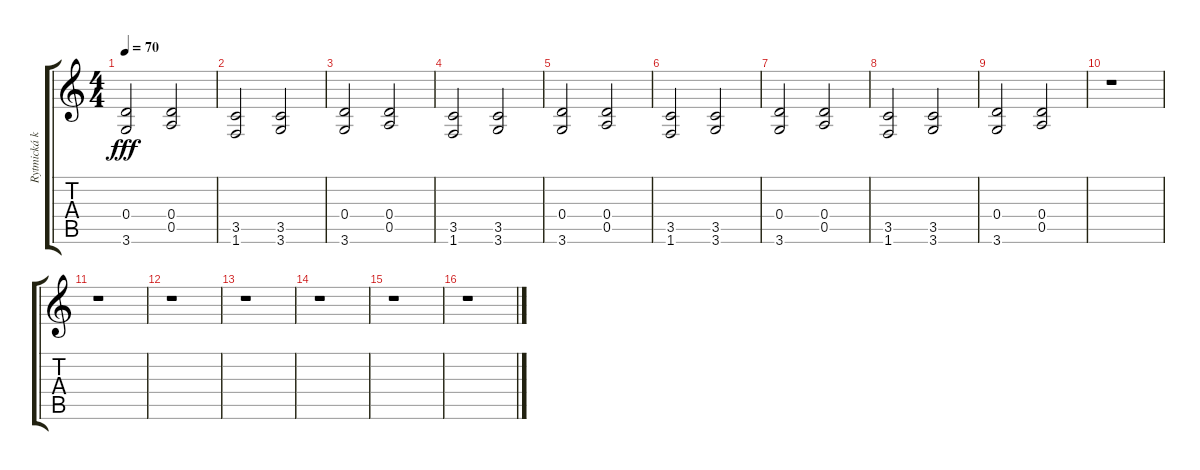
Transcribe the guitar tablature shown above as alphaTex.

\track ("Rytmická kytara" "Rytmická k") {instrument distortionguitar}
\staff {score tabs}
\tuning (E4 B3 G3 D3 A2 E2) {hide}
\ts (4 4)
\tempo 70
\clef g2
\ks c
(0.4 3.6).2{dy fff} (0.4 0.5).2 |
(3.5 1.6).2 (3.5 3.6).2 |
(0.4 3.6).2 (0.4 0.5).2 |
(3.5 1.6).2 (3.5 3.6).2 |
(0.4 3.6).2 (0.4 0.5).2 |
(3.5 1.6).2 (3.5 3.6).2 |
(0.4 3.6).2 (0.4 0.5).2 |
(3.5 1.6).2 (3.5 3.6).2 |
(0.4 3.6).2 (0.4 0.5).2 |
r.1 |
r.1 |
r.1 |
r.1 |
r.1 |
r.1 |
r.1
